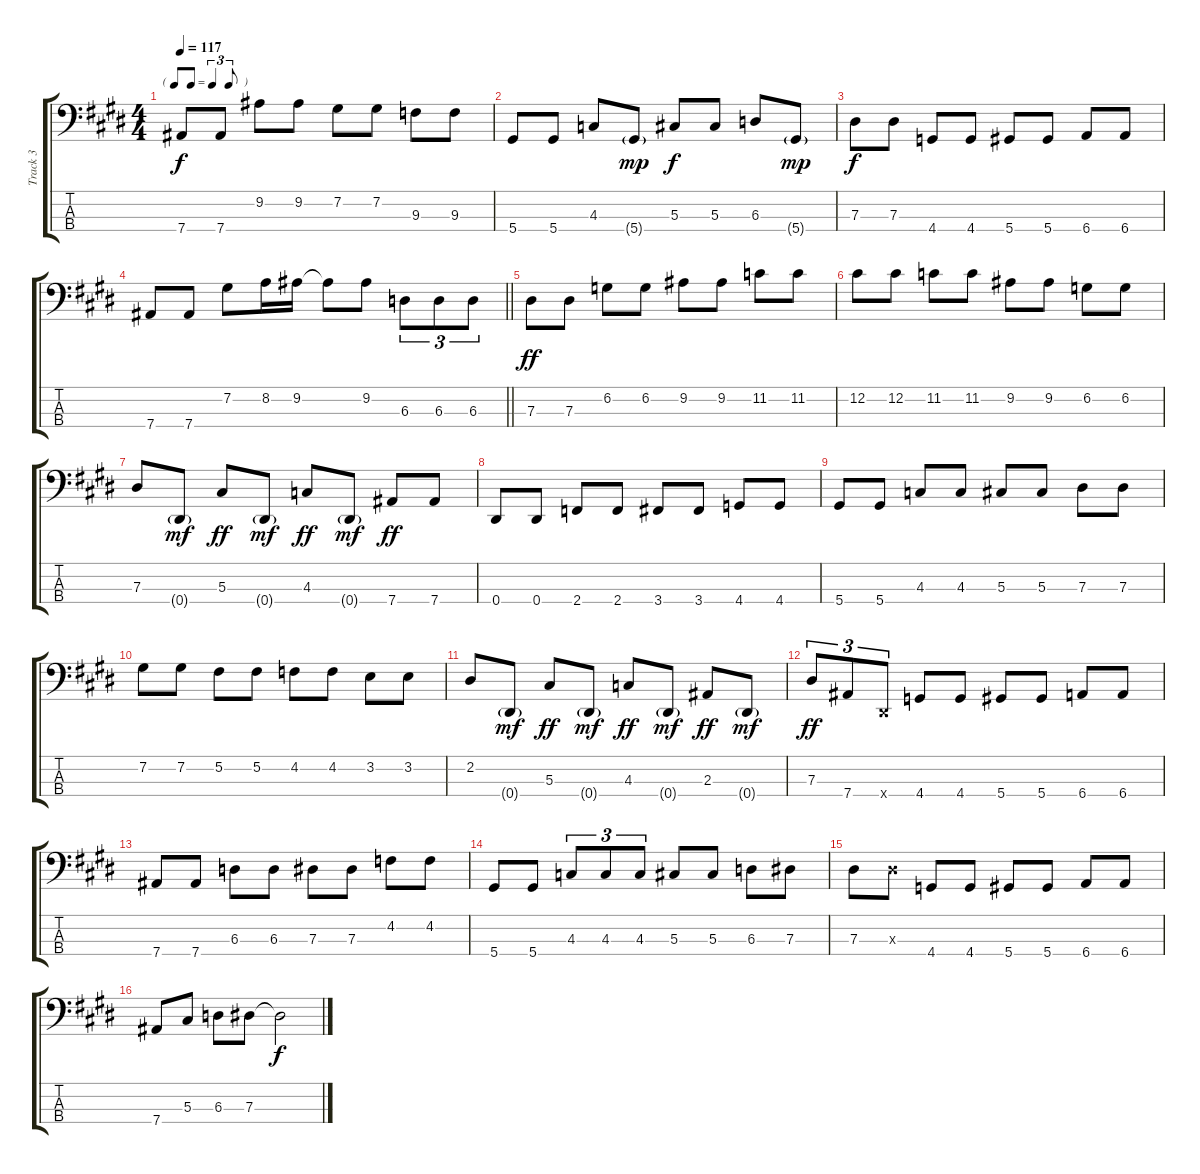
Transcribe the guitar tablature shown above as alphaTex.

\track ("Track 3" "Track 3") {instrument electricbassfinger}
\staff {score tabs}
\tuning (Gb2 Db2 Ab1 Eb1) {hide}
\ts (4 4)
\tf triplet8th
\tempo 117
\clef f4
\ks e
7.4.8{dy f} 7.4.8 9.2.8 9.2.8 7.2.8 7.2.8 9.3.8 9.3.8 |
5.4.8 5.4.8 4.3.8 5.4{g}.8{dy mp} 5.3.8{dy f} 5.3.8 6.3.8 5.4{g}.8{dy mp} |
7.3.8{dy f} 7.3.8 4.4.8 4.4.8 5.4.8 5.4.8 6.4.8 6.4.8 |
\barLineRight lightlight
7.4.8 7.4.8 7.2.8 8.2.16 9.2.16 9.2{t}.8 9.2.8 6.3.8{tu (3 2)} 6.3.8{tu (3 2)} 6.3.8{tu (3 2)} |
7.3.8{dy ff} 7.3.8 6.2.8 6.2.8 9.2.8 9.2.8 11.2.8 11.2.8 |
12.2.8 12.2.8 11.2.8 11.2.8 9.2.8 9.2.8 6.2.8 6.2.8 |
7.3.8 0.4{g}.8{dy mf} 5.3.8{dy ff} 0.4{g}.8{dy mf} 4.3.8{dy ff} 0.4{g}.8{dy mf} 7.4.8{dy ff} 7.4.8 |
0.4.8 0.4.8 2.4.8 2.4.8 3.4.8 3.4.8 4.4.8 4.4.8 |
5.4.8 5.4.8 4.3.8 4.3.8 5.3.8 5.3.8 7.3.8 7.3.8 |
7.2.8 7.2.8 5.2.8 5.2.8 4.2.8 4.2.8 3.2.8 3.2.8 |
2.2.8 0.4{g}.8{dy mf} 5.3.8{dy ff} 0.4{g}.8{dy mf} 4.3.8{dy ff} 0.4{g}.8{dy mf} 2.3.8{dy ff} 0.4{g}.8{dy mf} |
7.3.8{tu (3 2) dy ff} 7.4.8{tu (3 2)} 0.4{x}.8{tu (3 2)} 4.4.8 4.4.8 5.4.8 5.4.8 6.4.8 6.4.8 |
7.4.8 7.4.8 6.3.8 6.3.8 7.3.8 7.3.8 4.2.8 4.2.8 |
5.4.8 5.4.8 4.3.8{tu (3 2)} 4.3.8{tu (3 2)} 4.3.8{tu (3 2)} 5.3.8 5.3.8 6.3.8 7.3.8 |
7.3.8 7.3{x}.8 4.4.8 4.4.8 5.4.8 5.4.8 6.4.8 6.4.8 |
7.4.8 5.3.8 6.3.8 7.3.8 7.3{t}.2{dy f}
